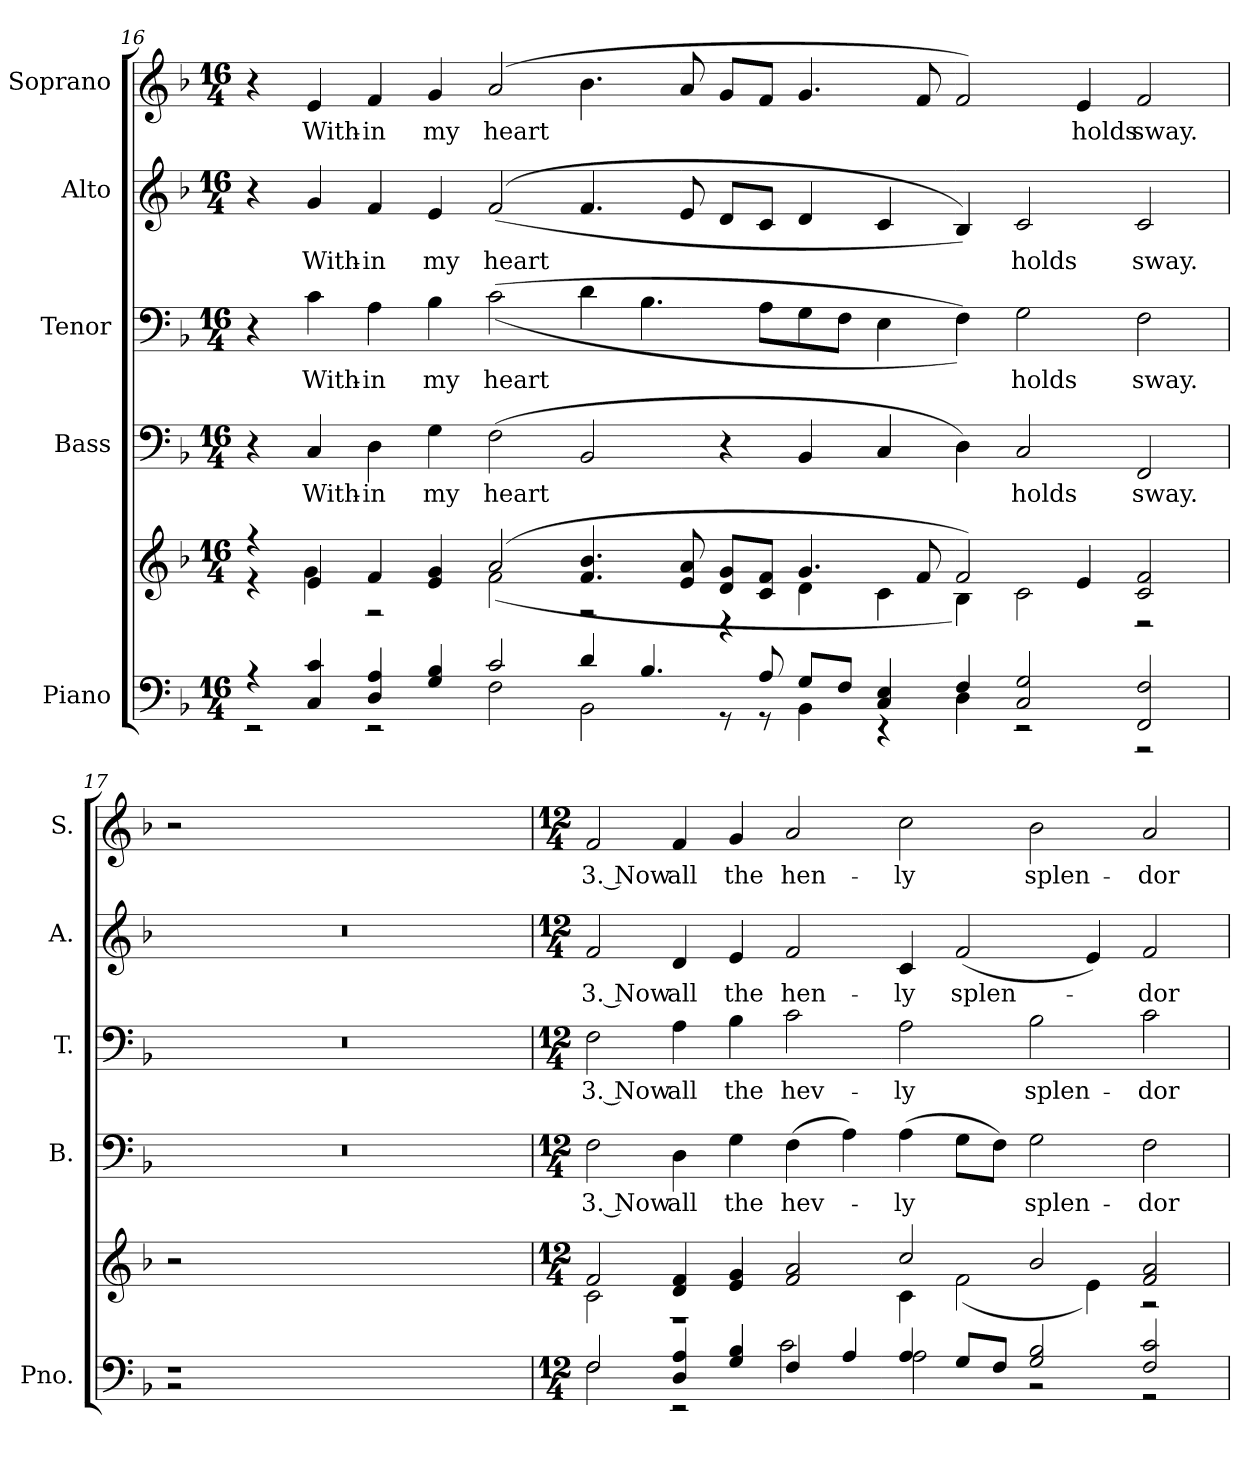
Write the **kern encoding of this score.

**kern	**kern	**kern	**text	**kern	**text	**kern	**text	**kern	**text
*part5	*part5	*part4	*part4	*part3	*part3	*part2	*part2	*part1	*part1
*staff6	*staff5	*staff4	*staff4	*staff3	*staff3	*staff2	*staff2	*staff1	*staff1
*I"Piano	*	*I"Bass	*	*I"Tenor	*	*I"Alto	*	*I"Soprano	*
*I'Pno.	*	*I'B.	*	*I'T.	*	*I'A.	*	*I'S.	*
!!LO:PB:g=z
*clefF4	*clefG2	*clefF4	*	*clefF4	*	*clefG2	*	*clefG2	*
*k[b-]	*k[b-]	*k[b-]	*	*k[b-]	*	*k[b-]	*	*k[b-]	*
*F:	*F:	*F:	*	*F:	*	*F:	*	*F:	*
*M16/4	*M16/4	*M16/4	*	*M16/4	*	*M16/4	*	*M16/4	*
=16	=16	=16	=16	=16	=16	=16	=16	=16	=16
*^	*^	*	*	*	*	*	*	*	*
4r	2r	4r	4r	4r	.	4r	.	4r	.	4r	.
!	!	!	!	!	!LO:LY:b:color=#000000	!	!	!	!	!	!
!	!	!	!	!	!	!	!LO:LY:b:color=#000000	!	!	!	!
!	!	!	!	!	!	!	!	!	!LO:LY:b:color=#000000	!	!
!	!	!	!	!	!	!	!	!	!	!	!LO:LY:b:color=#000000
4Ci/ 4ci	.	4ei/	4gi\	4Ci/	With-	4ci\	With-	4gi/	With-	4ei/	With-
!	!	!	!	!	!LO:LY:b:color=#000000	!	!	!	!	!	!
!	!	!	!	!	!	!	!LO:LY:b:color=#000000	!	!	!	!
!	!	!	!	!	!	!	!	!	!LO:LY:b:color=#000000	!	!
!	!	!	!	!	!	!	!	!	!	!	!LO:LY:b:color=#000000
4Di/ 4Ai	2r	4fi/	2r	4Di\	-in	4Ai\	-in	4fi/	-in	4fi/	-in
!	!	!	!	!	!LO:LY:b:color=#000000	!	!	!	!	!	!
!	!	!	!	!	!	!	!LO:LY:b:color=#000000	!	!	!	!
!	!	!	!	!	!	!	!	!	!LO:LY:b:color=#000000	!	!
!	!	!	!	!	!	!	!	!	!	!	!LO:LY:b:color=#000000
4Gi/ 4B-i	.	4ei/ 4gi	.	4Gi\	my	4B-i\	my	4ei/	my	4gi/	my
!	!	!	!	!	!LO:LY:b:color=#000000	!	!	!	!	!	!
!	!	!	!	!	!	!	!LO:LY:b:color=#000000	!	!	!	!
!	!	!	!	!	!	!	!	!	!LO:LY:b:color=#000000	!	!
!	!	!	!	!	!	!	!	!	!	!	!LO:LY:b:color=#000000
2ci/	2Fi\	(2ai/	(2fi\	(2Fi\	heart	((2ci\	heart	((2fi/	heart	(2ai/	heart
4di/	2BB-i\	4.fi/ 4.b-i	2r	2BB-i/	.	4di\	.	4.fi/	.	4.b-i\	.
4.B-i/	.	.	.	.	.	4.B-i\	.	.	.	.	.
.	.	8ei/ 8ai	.	.	.	.	.	8ei/	.	8ai/	.
.	8r	8di/ 8giL	4r	4r	.	.	.	8di/L	.	8gi/L	.
8Ai/	8r	8ci/ 8fiJ	.	.	.	8Ai\L	.	8ci/J	.	8fi/J	.
8Gi/L	4BB-i\	4.gi/	4di\	4BB-i/	.	8Gi\	.	4di/	.	4.gi/	.
8Fi/J	.	.	.	.	.	8Fi\J	.	.	.	.	.
4Ci/ 4Ei	4r	.	4ci\	4Ci/	.	4Ei\	.	4ci/	.	.	.
.	.	8fi/	.	.	.	.	.	.	.	8fi/	.
4Fi/	4Di\	2fi/)	4B-i\)	4Di\)	.	4Fi\))	.	4B-i/))	.	2fi/)	.
!	!	!	!	!	!LO:LY:b:color=#000000	!	!	!	!	!	!
!	!	!	!	!	!	!	!LO:LY:b:color=#000000	!	!	!	!
!	!	!	!	!	!	!	!	!	!LO:LY:b:color=#000000	!	!
2Ci/ 2Gi	2r	.	2ci\	2Ci/	holds	2Gi\	holds	2ci/	holds	.	.
!	!	!	!	!	!	!	!	!	!	!	!LO:LY:b:color=#000000
.	.	4ei/	.	.	.	.	.	.	.	4ei/	holds
!	!	!	!	!	!LO:LY:b:color=#000000	!	!	!	!	!	!
!	!	!	!	!	!	!	!LO:LY:b:color=#000000	!	!	!	!
!	!	!	!	!	!	!	!	!	!LO:LY:b:color=#000000	!	!
!	!	!	!	!	!	!	!	!	!	!	!LO:LY:b:color=#000000
2FFi/ 2Fi	2r	2ci/ 2fi	2r	2FFi/	sway.	2Fi\	sway.	2ci/	sway.	2fi/	sway.
!!LO:PB:g=z
=17	=17	=17	=17	=17	=17	=17	=17	=17	=17	=17	=17
!LO:N:vis=1	!	!LO:N:vis=1	!	!LO:N:vis=1	!	!LO:N:vis=1	!	!LO:N:vis=1	!	!	!
*	*	*v	*v	*	*	*	*	*	*	*	*
2r	2r	2r	00r	.	00r	.	00r	.	2r	.
2%7ryy	2%7ryy	2%7ryy	.	.	.	.	.	.	2%7ryy	.
=18	=18	=18	=18	=18	=18	=18	=18	=18	=18	=18
*M12/4	*	*M12/4	*M12/4	*	*M12/4	*	*M12/4	*	*M12/4	*
*	*	*^	*	*	*	*	*	*	*	*
!	!	!	!	!	!LO:LY:b:color=#000000	!	!	!	!	!	!
!	!	!	!	!	!	!	!LO:LY:b:color=#000000	!	!	!	!
!	!	!	!	!	!	!	!	!	!LO:LY:b:color=#000000	!	!
!	!	!	!	!	!	!	!	!	!	!	!LO:LY:b:color=#000000
2Fi/	2Fi\	2fi/	2ci\	2Fi\	3. Now	2Fi\	3. Now	2fi/	3. Now	2fi/	3. Now
!	!	!	!	!	!LO:LY:b:color=#000000	!	!	!	!	!	!
!	!	!	!	!	!	!	!LO:LY:b:color=#000000	!	!	!	!
!	!	!	!	!	!	!	!	!	!LO:LY:b:color=#000000	!	!
!	!	!	!	!	!	!	!	!	!	!	!LO:LY:b:color=#000000
4Di/ 4Ai	2r	4di/ 4fi	1r	4Di\	all	4Ai\	all	4di/	all	4fi/	all
!	!	!	!	!	!LO:LY:b:color=#000000	!	!	!	!	!	!
!	!	!	!	!	!	!	!LO:LY:b:color=#000000	!	!	!	!
!	!	!	!	!	!	!	!	!	!LO:LY:b:color=#000000	!	!
!	!	!	!	!	!	!	!	!	!	!	!LO:LY:b:color=#000000
4Gi/ 4B-i	.	4ei/ 4gi	.	4Gi\	the	4B-i\	the	4ei/	the	4gi/	the
!	!	!	!	!	!LO:LY:b:color=#000000	!	!	!	!	!	!
!	!	!	!	!	!	!	!LO:LY:b:color=#000000	!	!	!	!
!	!	!	!	!	!	!	!	!	!LO:LY:b:color=#000000	!	!
!	!	!	!	!	!	!	!	!	!	!	!LO:LY:b:color=#000000
4Fi/	2ci\	2fi/ 2ai	.	(4Fi\	hev-	2ci\	hev-	2fi/	hen-	2ai/	hen-
4Ai/	.	.	.	4Ai\)	.	.	.	.	.	.	.
!	!	!	!	!	!LO:LY:b:color=#000000	!	!	!	!	!	!
!	!	!	!	!	!	!	!LO:LY:b:color=#000000	!	!	!	!
!	!	!	!	!	!	!	!	!	!LO:LY:b:color=#000000	!	!
!	!	!	!	!	!	!	!	!	!	!	!LO:LY:b:color=#000000
4Ai/	2Ai\	2cci/	4ci\	(4Ai\	-ly	2Ai\	-ly	4ci/	-ly	2cci\	-ly
!	!	!	!	!	!	!	!	!	!LO:LY:b:color=#000000	!	!
8Gi/L	.	.	(2fi\	8Gi\L	.	.	.	(2fi/	splen-	.	.
8Fi/J	.	.	.	8Fi\J)	.	.	.	.	.	.	.
!	!	!	!	!	!LO:LY:b:color=#000000	!	!	!	!	!	!
!	!	!	!	!	!	!	!LO:LY:b:color=#000000	!	!	!	!
!	!	!	!	!	!	!	!	!	!	!	!LO:LY:b:color=#000000
2Gi/ 2B-i	2r	2b-i/	.	2Gi\	splen-	2B-i\	splen-	.	.	2b-i\	splen-
.	.	.	4ei\)	.	.	.	.	4ei/)	.	.	.
!	!	!	!	!	!LO:LY:b:color=#000000	!	!	!	!	!	!
!	!	!	!	!	!	!	!LO:LY:b:color=#000000	!	!	!	!
!	!	!	!	!	!	!	!	!	!LO:LY:b:color=#000000	!	!
!	!	!	!	!	!	!	!	!	!	!	!LO:LY:b:color=#000000
2Fi/ 2ci	2r	2fi/ 2ai	2r	2Fi\	-dor	2ci\	-dor	2fi/	-dor	2ai/	-dor
*v	*v	*	*	*	*	*	*	*	*	*	*
*	*v	*v	*	*	*	*	*	*	*	*
=	=	=	=	=	=	=	=	=	=
*-	*-	*-	*-	*-	*-	*-	*-	*-	*-
